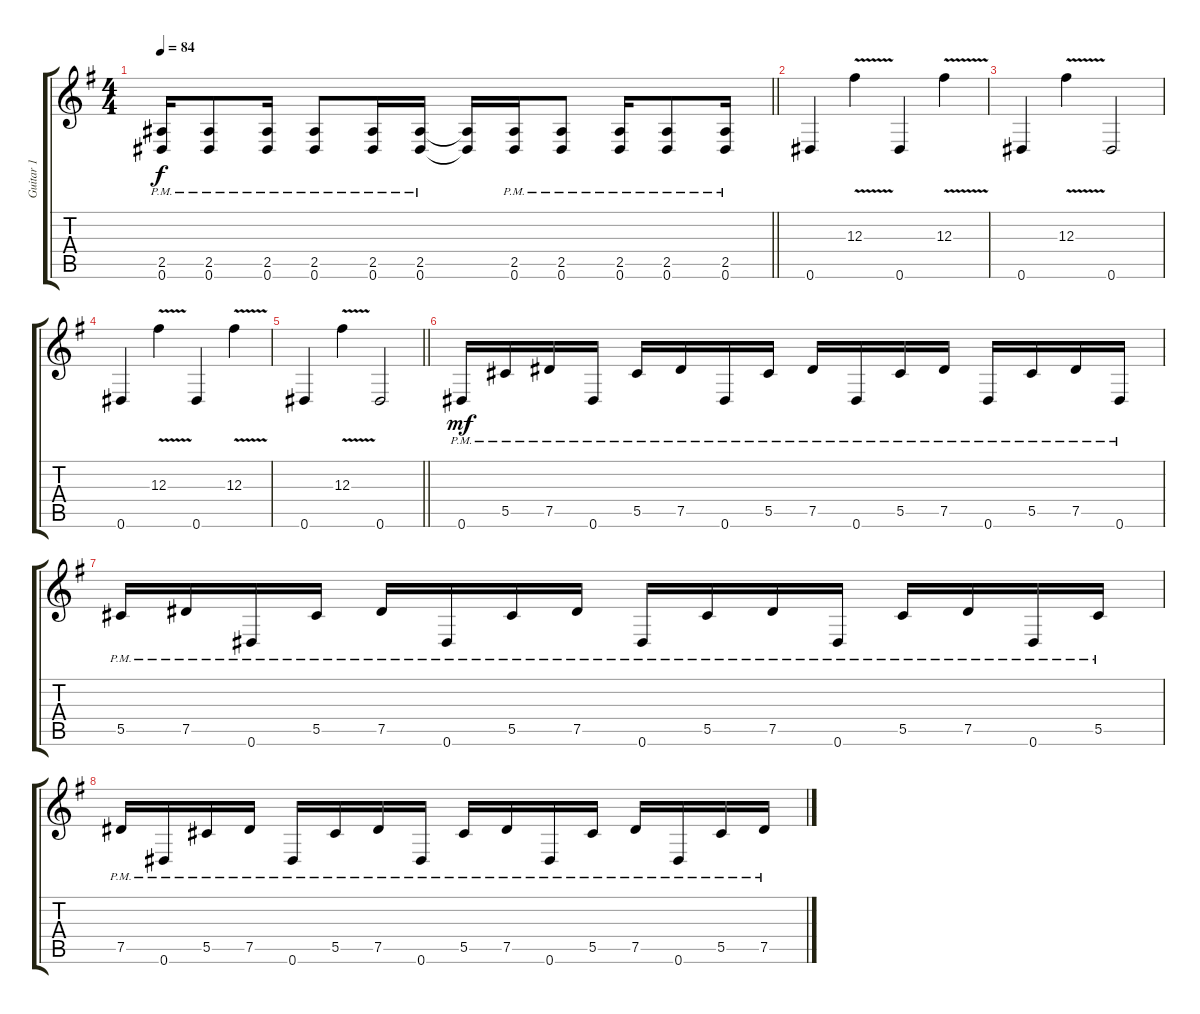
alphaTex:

\track ("Guitar 1" "Guitar 1") {instrument distortionguitar}
\staff {score tabs}
\tuning (Eb4 Bb3 Gb3 Db3 Ab2 Eb2) {hide}
\ts (4 4)
\tempo 84
\clef g2
\barLineRight lightlight
\ks eminor
(2.5{pm} 0.6{pm}).16{dy f} (2.5{pm} 0.6{pm}).8 (2.5{pm} 0.6{pm}).16 (2.5{pm} 0.6{pm}).8 (2.5{pm} 0.6{pm}).16 (2.5{pm} 0.6{pm}).16 (2.5{t} 0.6{t}).16 (2.5{pm} 0.6{pm}).16 (2.5{pm} 0.6{pm}).8 (2.5{pm} 0.6{pm}).16 (2.5{pm} 0.6{pm}).8 (2.5{pm} 0.6{pm}).16 |
0.6.4 12.3{v}.4 0.6.4 12.3{v}.4 |
0.6.4 12.3{v}.4 0.6.2 |
0.6.4 12.3{v}.4 0.6.4 12.3{v}.4 |
\barLineRight lightlight
0.6.4 12.3{v}.4 0.6.2 |
0.6{pm}.16{dy mf} 5.5{pm}.16 7.5{pm}.16 0.6{pm}.16 5.5{pm}.16 7.5{pm}.16 0.6{pm}.16 5.5{pm}.16 7.5{pm}.16 0.6{pm}.16 5.5{pm}.16 7.5{pm}.16 0.6{pm}.16 5.5{pm}.16 7.5{pm}.16 0.6{pm}.16 |
5.5{pm}.16 7.5{pm}.16 0.6{pm}.16 5.5{pm}.16 7.5{pm}.16 0.6{pm}.16 5.5{pm}.16 7.5{pm}.16 0.6{pm}.16 5.5{pm}.16 7.5{pm}.16 0.6{pm}.16 5.5{pm}.16 7.5{pm}.16 0.6{pm}.16 5.5{pm}.16 |
7.5{pm}.16 0.6{pm}.16 5.5{pm}.16 7.5{pm}.16 0.6{pm}.16 5.5{pm}.16 7.5{pm}.16 0.6{pm}.16 5.5{pm}.16 7.5{pm}.16 0.6{pm}.16 5.5{pm}.16 7.5{pm}.16 0.6{pm}.16 5.5{pm}.16 7.5{pm}.16
